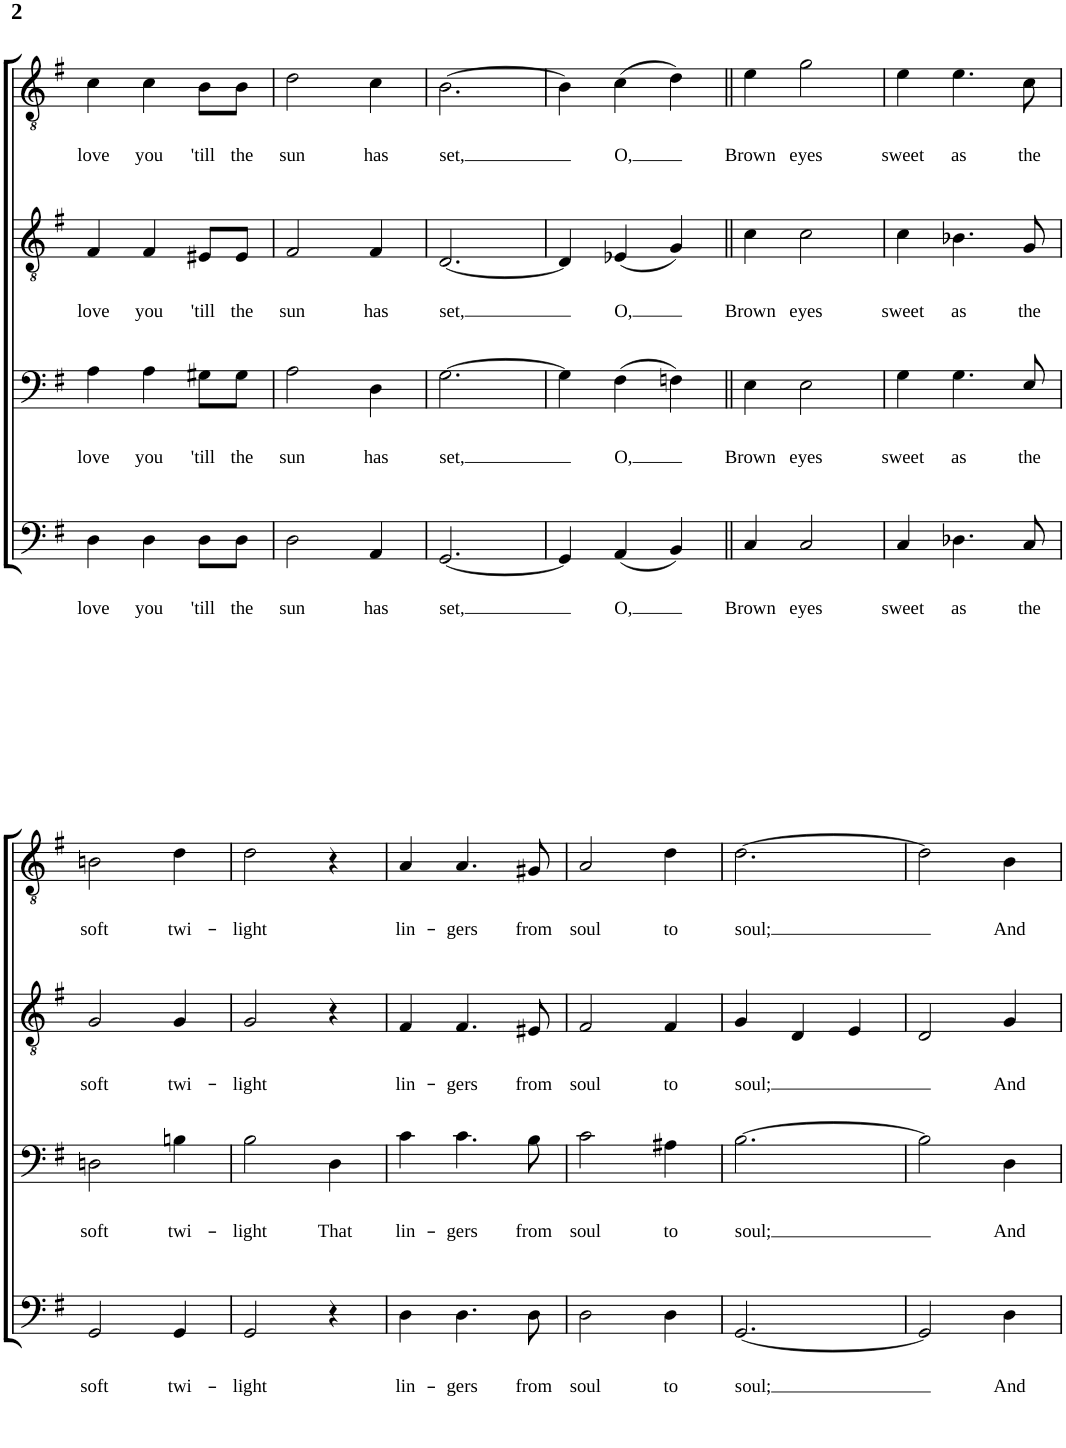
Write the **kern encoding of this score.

**kern	**text	**kern	**text	**kern	**text	**kern	**text
*part4	*part4	*part3	*part3	*part2	*part2	*part1	*part1
*staff4	*staff4	*staff3	*staff3	*staff2	*staff2	*staff1	*staff1
*I"Piano	*	*I"Piano	*	*I"Piano	*	*I"Piano	*
*I'Pno	*	*I'Pno	*	*I'Pno	*	*I'Pno	*
!!LO:PB:g=z
*clefF4	*	*clefF4	*	*clefGv2	*	*clefGv2	*
*k[f#]	*	*k[f#]	*	*k[f#]	*	*k[f#]	*
*M3/4	*	*M3/4	*	*M3/4	*	*M3/4	*
=14	=14	=14	=14	=14	=14	=14	=14
!	!LO:LY:b	!	!LO:LY:b	!	!LO:LY:b	!	!LO:LY:b
4D\	love	4A\	love	4F#/	love	4c\	love
!	!LO:LY:b	!	!LO:LY:b	!	!LO:LY:b	!	!LO:LY:b
4D\	you	4A\	you	4F#/	you	4c\	you
!	!LO:LY:b	!	!LO:LY:b	!	!LO:LY:b	!	!LO:LY:b
8D\L	'till	8G#X\L	'till	8E#X/L	'till	8B\L	'till
!	!LO:LY:b	!	!LO:LY:b	!	!LO:LY:b	!	!LO:LY:b
8D\J	the	8G#\J	the	8E#/J	the	8B\J	the
=15	=15	=15	=15	=15	=15	=15	=15
!	!LO:LY:b	!	!LO:LY:b	!	!LO:LY:b	!	!LO:LY:b
2D\	sun	2A\	sun	2F#/	sun	2d\	sun
!	!LO:LY:b	!	!LO:LY:b	!	!LO:LY:b	!	!LO:LY:b
4AA/	has	4D\	has	4F#/	has	4c\	has
=16	=16	=16	=16	=16	=16	=16	=16
!	!LO:LY:b	!	!LO:LY:b	!	!LO:LY:b	!	!LO:LY:b
[<2.GG/	set,	[2.G\	set,	[2.D/	set,	[2.B\	set,
=17	=17	=17	=17	=17	=17	=17	=17
4GG/]	.	4G\]	.	4D/]	.	4B\]	.
!	!LO:LY:b	!	!LO:LY:b	!	!LO:LY:b	!	!LO:LY:b
(4AA/	O,	(4F#\	O,	(4E-X/	O,	(4c\	O,
4BB/)	.	4Fn\)	.	4G/)	.	4d\)	.
=18||	=18||	=18||	=18||	=18||	=18||	=18||	=18||
!	!LO:LY:b	!	!LO:LY:b	!	!LO:LY:b	!	!LO:LY:b
4C/	Brown	4E\	Brown	4c\	Brown	4e\	Brown
!	!LO:LY:b	!	!LO:LY:b	!	!LO:LY:b	!	!LO:LY:b
2C/	eyes	2E\	eyes	2c\	eyes	2g\	eyes
=19	=19	=19	=19	=19	=19	=19	=19
!	!LO:LY:b	!	!LO:LY:b	!	!LO:LY:b	!	!LO:LY:b
4C/	sweet	4G\	sweet	4c\	sweet	4e\	sweet
!	!LO:LY:b	!	!LO:LY:b	!	!LO:LY:b	!	!LO:LY:b
4.D-X\	as	4.G\	as	4.B-X\	as	4.e\	as
!	!LO:LY:b	!	!LO:LY:b	!	!LO:LY:b	!	!LO:LY:b
8C/	the	8E/	the	8G/	the	8c\	the
!!LO:LB:g=z
=20	=20	=20	=20	=20	=20	=20	=20
!	!LO:LY:b	!	!LO:LY:b	!	!LO:LY:b	!	!LO:LY:b
2GG/	soft	2Dn\	soft	2G/	soft	2Bn\	soft
!	!LO:LY:b	!	!LO:LY:b	!	!LO:LY:b	!	!LO:LY:b
4GG/	twi-	4Bn\	twi-	4G/	twi-	4d\	twi-
=21	=21	=21	=21	=21	=21	=21	=21
!	!LO:LY:b	!	!LO:LY:b	!	!LO:LY:b	!	!LO:LY:b
2GG/	-light	2B\	-light	2G/	-light	2d\	-light
!	!	!	!LO:LY:b	!	!	!	!
4r	.	4D\	That	4r	.	4r	.
=22	=22	=22	=22	=22	=22	=22	=22
!	!LO:LY:b	!	!LO:LY:b	!	!LO:LY:b	!	!LO:LY:b
4D\	lin-	4c\	lin-	4F#/	lin-	4A/	lin-
!	!LO:LY:b	!	!LO:LY:b	!	!LO:LY:b	!	!LO:LY:b
4.D\	-gers	4.c\	-gers	4.F#/	-gers	4.A/	-gers
!	!LO:LY:b	!	!LO:LY:b	!	!LO:LY:b	!	!LO:LY:b
8D\	from	8B\	from	8E#X/	from	8G#X/	from
=23	=23	=23	=23	=23	=23	=23	=23
!	!LO:LY:b	!	!LO:LY:b	!	!LO:LY:b	!	!LO:LY:b
2D\	soul	2c\	soul	2F#/	soul	2A/	soul
!	!LO:LY:b	!	!LO:LY:b	!	!LO:LY:b	!	!LO:LY:b
4D\	to	4A#X\	to	4F#/	to	4d\	to
=24	=24	=24	=24	=24	=24	=24	=24
!	!LO:LY:b	!	!LO:LY:b	!	!LO:LY:b	!	!LO:LY:b
[2.GG/	soul;	[2.B\	soul;	4G/	soul;	[2.d\	soul;
.	.	.	.	4D/	.	.	.
.	.	.	.	4E/	.	.	.
=25	=25	=25	=25	=25	=25	=25	=25
2GG/]	.	2B\]	.	2D/	.	2d\]	.
!	!LO:LY:b	!	!LO:LY:b	!	!LO:LY:b	!	!LO:LY:b
4D\	And	4D\	And	4G/	And	4B\	And
=	=	=	=	=	=	=	=
*-	*-	*-	*-	*-	*-	*-	*-
